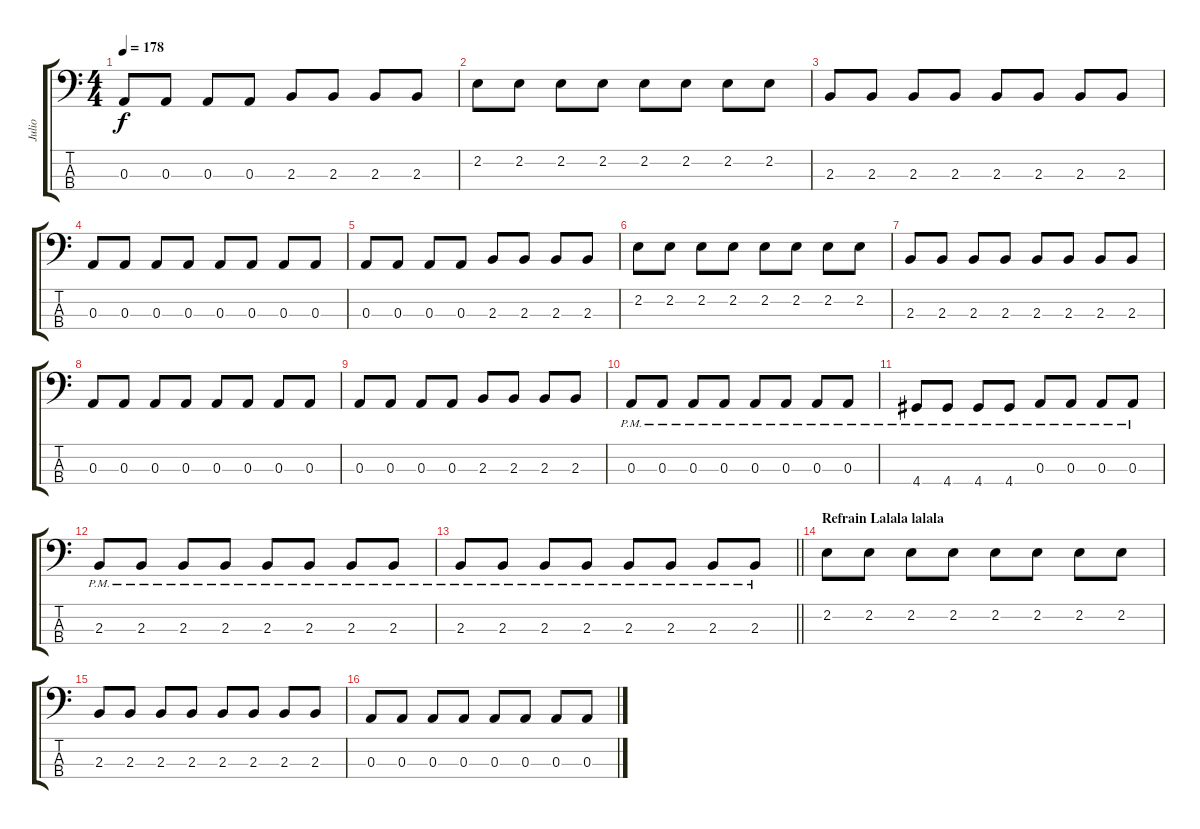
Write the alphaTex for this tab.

\track ("Julio" "Julio") {instrument electricbassfinger}
\staff {score tabs}
\tuning (G2 D2 A1 E1) {hide}
\ts (4 4)
\tempo 178
\clef f4
\ks c
0.3.8{dy f} 0.3.8 0.3.8 0.3.8 2.3.8 2.3.8 2.3.8 2.3.8 |
2.2.8 2.2.8 2.2.8 2.2.8 2.2.8 2.2.8 2.2.8 2.2.8 |
2.3.8 2.3.8 2.3.8 2.3.8 2.3.8 2.3.8 2.3.8 2.3.8 |
0.3.8 0.3.8 0.3.8 0.3.8 0.3.8 0.3.8 0.3.8 0.3.8 |
0.3.8 0.3.8 0.3.8 0.3.8 2.3.8 2.3.8 2.3.8 2.3.8 |
2.2.8 2.2.8 2.2.8 2.2.8 2.2.8 2.2.8 2.2.8 2.2.8 |
2.3.8 2.3.8 2.3.8 2.3.8 2.3.8 2.3.8 2.3.8 2.3.8 |
0.3.8 0.3.8 0.3.8 0.3.8 0.3.8 0.3.8 0.3.8 0.3.8 |
0.3.8 0.3.8 0.3.8 0.3.8 2.3.8 2.3.8 2.3.8 2.3.8 |
0.3{pm}.8 0.3{pm}.8 0.3{pm}.8 0.3{pm}.8 0.3{pm}.8 0.3{pm}.8 0.3{pm}.8 0.3{pm}.8 |
4.4{pm}.8 4.4{pm}.8 4.4{pm}.8 4.4{pm}.8 0.3{pm}.8 0.3{pm}.8 0.3{pm}.8 0.3{pm}.8 |
2.3{pm}.8 2.3{pm}.8 2.3{pm}.8 2.3{pm}.8 2.3{pm}.8 2.3{pm}.8 2.3{pm}.8 2.3{pm}.8 |
\barLineRight lightlight
2.3{pm}.8 2.3{pm}.8 2.3{pm}.8 2.3{pm}.8 2.3{pm}.8 2.3{pm}.8 2.3{pm}.8 2.3{pm}.8 |
\section ("" "Refrain Lalala lalala ")
2.2.8 2.2.8 2.2.8 2.2.8 2.2.8 2.2.8 2.2.8 2.2.8 |
2.3.8 2.3.8 2.3.8 2.3.8 2.3.8 2.3.8 2.3.8 2.3.8 |
0.3.8 0.3.8 0.3.8 0.3.8 0.3.8 0.3.8 0.3.8 0.3.8
